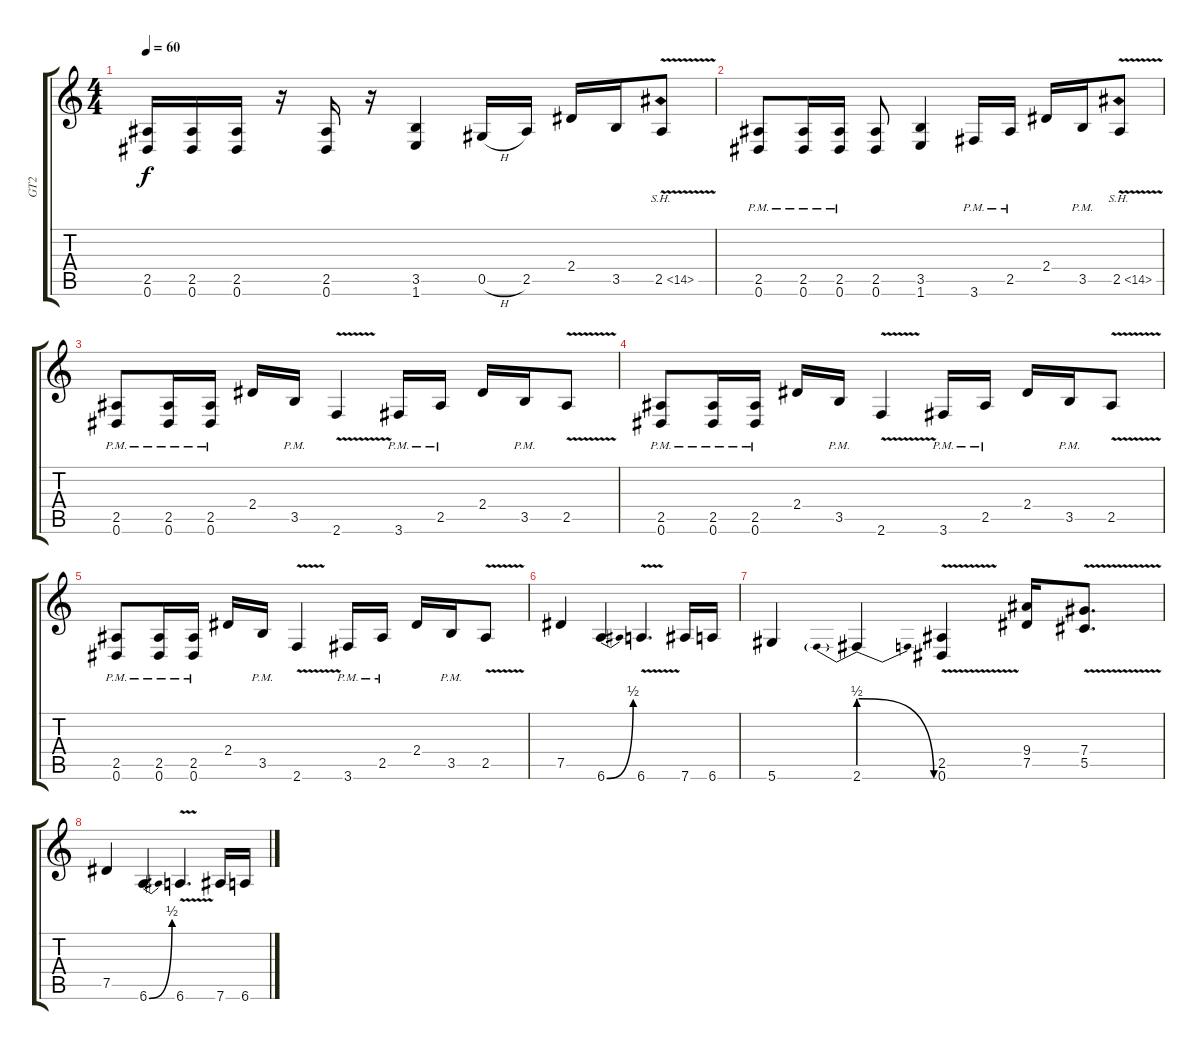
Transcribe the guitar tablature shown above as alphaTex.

\track ("GT2" "GT2") {instrument overdrivenguitar}
\staff {score tabs}
\tuning (Eb4 Bb3 Gb3 Db3 Ab2 Eb2) {hide}
\ts (4 4)
\tempo 60
\clef g2
\ks c
(2.5 0.6).16{dy f} (2.5 0.6).16 (2.5 0.6).16 r.16 (2.5 0.6).16 r.16 (3.5 1.6).4 0.5{h}.16 2.5.16 2.4.16 3.5.16 2.5{sh 12 v}.8 |
(2.5 0.6{pm}).8 (2.5 0.6{pm}).16 (2.5 0.6{pm}).16 (2.5 0.6).8 (3.5 1.6).4 3.6{pm}.16 2.5{pm}.16 2.4.16 3.5{pm}.16 2.5{sh 12 v}.8 |
(2.5 0.6{pm}).8 (2.5 0.6{pm}).16 (2.5{pm} 0.6).16 2.4.16 3.5{pm}.16 2.6{v}.4 3.6{pm}.16 2.5{pm}.16 2.4.16 3.5{pm}.16 2.5{v}.8 |
(2.5 0.6{pm}).8 (2.5 0.6{pm}).16 (2.5{pm} 0.6).16 2.4.16 3.5{pm}.16 2.6{v}.4 3.6{pm}.16 2.5{pm}.16 2.4.16 3.5{pm}.16 2.5{v}.8 |
(2.5 0.6{pm}).8 (2.5 0.6{pm}).16 (2.5{pm} 0.6).16 2.4.16 3.5{pm}.16 2.6{v}.4 3.6{pm}.16 2.5{pm}.16 2.4.16 3.5{pm}.16 2.5{v}.8 |
7.5.4 6.6{be (bend 0 0 60 2)}.4 6.6{v}.4{d} 7.6.16 6.6.16 |
5.6.4 2.6{be (prebendrelease 0 2 60 0)}.4 (2.5 0.6{v}).4 (9.4 7.5).16 (7.4 5.5{v}).8{d} |
7.5.4 6.6{be (bend 0 0 60 2)}.4 6.6{v}.4{d} 7.6.16 6.6.16
